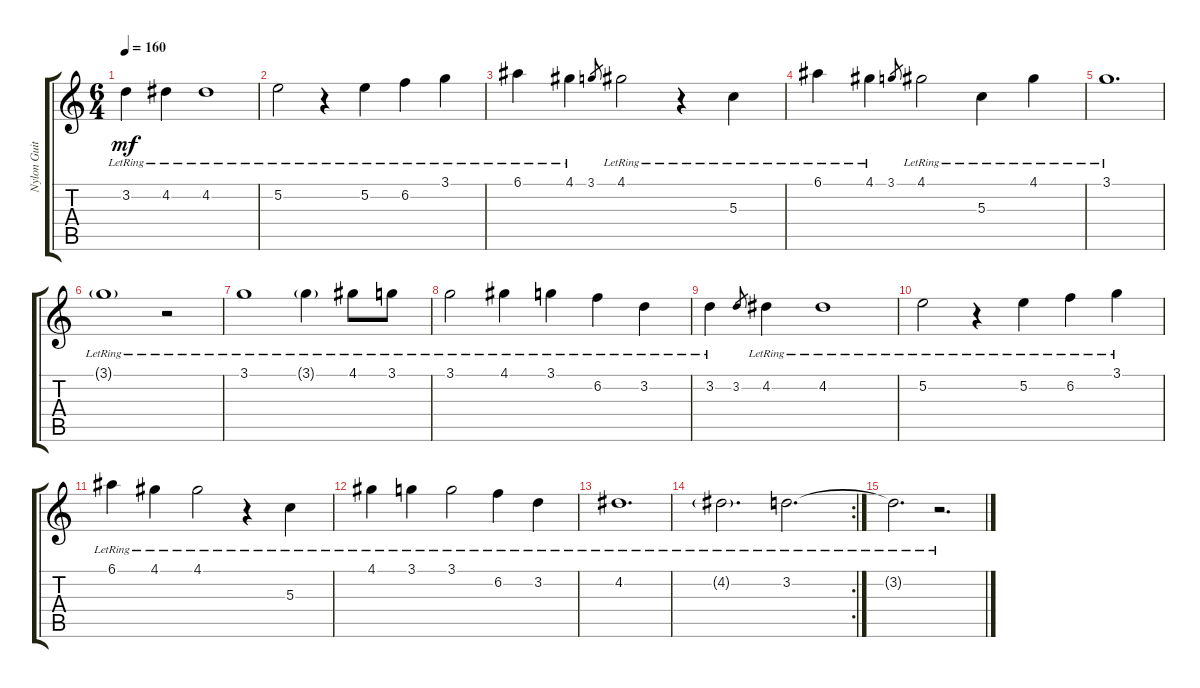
\track ("Nylon Guitar" "Nylon Guit") {instrument acousticguitarnylon}
\staff {score tabs}
\tuning (E4 B3 G3 D3 A2 E2) {hide}
\ts (6 4)
\tempo 160
\clef g2
\ks c
3.2{lr}.4{dy mf} 4.2{lr}.4 4.2{lr}.1 |
5.2{lr}.2 r.4 5.2{lr}.4 6.2{lr}.4 3.1{lr}.4 |
6.1{lr}.4 4.1{lr}.4 3.1.8{gr} 4.1{lr}.2 r.4 5.3{lr}.4 |
6.1{lr}.4 4.1{lr}.4 3.1.8{gr} 4.1{lr}.2 5.3{lr}.4 4.1{lr}.4 |
3.1{lr}.1{d} |
3.1{g lr}.1 r.2 |
3.1{lr}.1 3.1{g lr}.4 4.1{lr}.8 3.1{lr}.8 |
3.1{lr}.2 4.1{lr}.4 3.1{lr}.4 6.2{lr}.4 3.2{lr}.4 |
3.2{lr}.4 3.2.8{gr} 4.2{lr}.4 4.2{lr}.1 |
5.2{lr}.2 r.4 5.2{lr}.4 6.2{lr}.4 3.1{lr}.4 |
6.1{lr}.4 4.1{lr}.4 4.1{lr}.2 r.4 5.3{lr}.4 |
4.1{lr}.4 3.1{lr}.4 3.1{lr}.2 6.2{lr}.4 3.2{lr}.4 |
4.2{lr}.1{d} |
\rc 2
4.2{g lr}.2{d} 3.2{lr}.2{d} |
3.2{lr t}.2{d} r.2{d}
